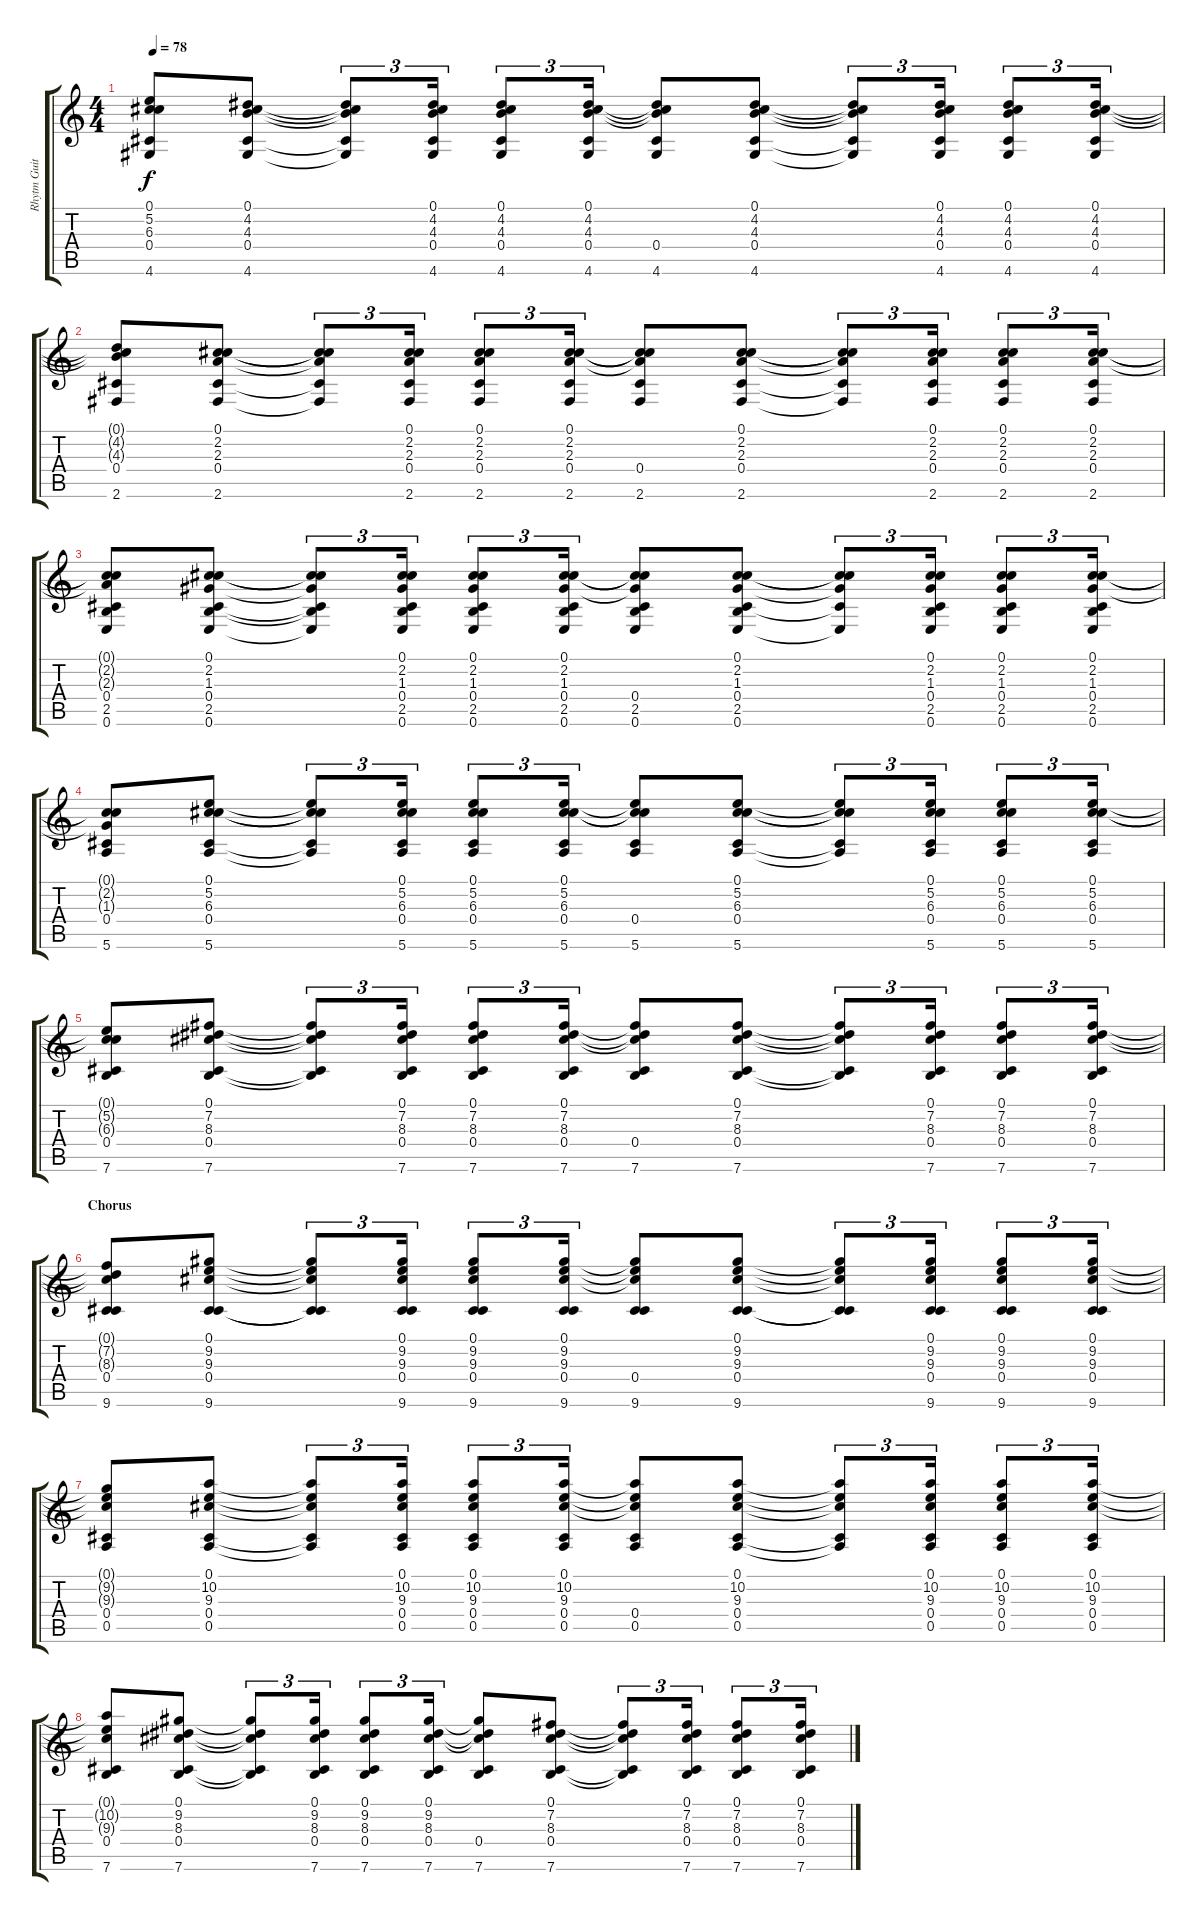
\track ("Rhytm Guitar" "Rhytm Guit") {instrument acousticguitarsteel}
\staff {score tabs}
\tuning (Db4 B3 G3 Db3 A2 E2) {hide}
\ts (4 4)
\tempo 78
\clef g2
\ks c
(0.1{t} 5.2{t} 6.3{t} 0.4 4.6).8{dy f} (0.1 4.2 4.3 0.4 4.6).8 (0.1{t} 4.2{t} 4.3{t} 0.4{t} 4.6{t}).8{tu (3 2)} (0.1 4.2 4.3 0.4 4.6).16{tu (3 2)} (0.1 4.2 4.3 0.4 4.6).8{tu (3 2)} (0.1 4.2 4.3 0.4 4.6).16{tu (3 2)} (0.1{t} 4.2{t} 4.3{t} 0.4 4.6).8 (0.1 4.2 4.3 0.4 4.6).8 (0.1{t} 4.2{t} 4.3{t} 0.4{t} 4.6{t}).8{tu (3 2)} (0.1 4.2 4.3 0.4 4.6).16{tu (3 2)} (0.1 4.2 4.3 0.4 4.6).8{tu (3 2)} (0.1 4.2 4.3 0.4 4.6).16{tu (3 2)} |
(0.1{t} 4.2{t} 4.3{t} 0.4 2.6).8 (0.1 2.2 2.3 0.4 2.6).8 (0.1{t} 2.2{t} 2.3{t} 0.4{t} 2.6{t}).8{tu (3 2)} (0.1 2.2 2.3 0.4 2.6).16{tu (3 2)} (0.1 2.2 2.3 0.4 2.6).8{tu (3 2)} (0.1 2.2 2.3 0.4 2.6).16{tu (3 2)} (0.1{t} 2.2{t} 2.3{t} 0.4 2.6).8 (0.1 2.2 2.3 0.4 2.6).8 (0.1{t} 2.2{t} 2.3{t} 0.4{t} 2.6{t}).8{tu (3 2)} (0.1 2.2 2.3 0.4 2.6).16{tu (3 2)} (0.1 2.2 2.3 0.4 2.6).8{tu (3 2)} (0.1 2.2 2.3 0.4 2.6).16{tu (3 2)} |
(0.1{t} 2.2{t} 2.3{t} 0.4 2.5 0.6).8 (0.1 2.2 1.3 0.4 2.5 0.6).8 (0.1{t} 2.2{t} 1.3{t} 0.4{t} 2.5{t} 0.6{t}).8{tu (3 2)} (0.1 2.2 1.3 0.4 2.5 0.6).16{tu (3 2)} (0.1 2.2 1.3 0.4 2.5 0.6).8{tu (3 2)} (0.1 2.2 1.3 0.4 2.5 0.6).16{tu (3 2)} (0.1{t} 2.2{t} 1.3{t} 0.4 2.5 0.6).8 (0.1 2.2 1.3 0.4 2.5 0.6).8 (0.1{t} 2.2{t} 1.3{t} 0.4{t} 0.6{t}).8{tu (3 2)} (0.1 2.2 1.3 0.4 2.5 0.6).16{tu (3 2)} (0.1 2.2 1.3 0.4 2.5 0.6).8{tu (3 2)} (0.1 2.2 1.3 0.4 2.5 0.6).16{tu (3 2)} |
(0.1{t} 2.2{t} 1.3{t} 0.4 5.6).8 (0.1 5.2 6.3 0.4 5.6).8 (0.1{t} 5.2{t} 6.3{t} 0.4{t} 5.6{t}).8{tu (3 2)} (0.1 5.2 6.3 0.4 5.6).16{tu (3 2)} (0.1 5.2 6.3 0.4 5.6).8{tu (3 2)} (0.1 5.2 6.3 0.4 5.6).16{tu (3 2)} (0.1{t} 5.2{t} 6.3{t} 0.4 5.6).8 (0.1 5.2 6.3 0.4 5.6).8 (0.1{t} 5.2{t} 6.3{t} 0.4{t} 5.6{t}).8{tu (3 2)} (0.1 5.2 6.3 0.4 5.6).16{tu (3 2)} (0.1 5.2 6.3 0.4 5.6).8{tu (3 2)} (0.1 5.2 6.3 0.4 5.6).16{tu (3 2)} |
(0.1{t} 5.2{t} 6.3{t} 0.4 7.6).8 (0.1 7.2 8.3 0.4 7.6).8 (0.1{t} 7.2{t} 8.3{t} 0.4{t} 7.6{t}).8{tu (3 2)} (0.1 7.2 8.3 0.4 7.6).16{tu (3 2)} (0.1 7.2 8.3 0.4 7.6).8{tu (3 2)} (0.1 7.2 8.3 0.4 7.6).16{tu (3 2)} (0.1{t} 7.2{t} 8.3{t} 0.4 7.6).8 (0.1 7.2 8.3 0.4 7.6).8 (0.1{t} 7.2{t} 8.3{t} 0.4{t} 7.6{t}).8{tu (3 2)} (0.1 7.2 8.3 0.4 7.6).16{tu (3 2)} (0.1 7.2 8.3 0.4 7.6).8{tu (3 2)} (0.1 7.2 8.3 0.4 7.6).16{tu (3 2)} |
\section ("" "Chorus")
(0.1{t} 7.2{t} 8.3{t} 0.4 9.6).8 (0.1 9.2 9.3 0.4 9.6).8 (0.1{t} 9.2{t} 9.3{t} 0.4{t} 9.6{t}).8{tu (3 2)} (0.1 9.2 9.3 0.4 9.6).16{tu (3 2)} (0.1 9.2 9.3 0.4 9.6).8{tu (3 2)} (0.1 9.2 9.3 0.4 9.6).16{tu (3 2)} (0.1{t} 9.2{t} 9.3{t} 0.4 9.6).8 (0.1 9.2 9.3 0.4 9.6).8 (0.1{t} 9.2{t} 9.3{t} 0.4{t} 9.6{t}).8{tu (3 2)} (0.1 9.2 9.3 0.4 9.6).16{tu (3 2)} (0.1 9.2 9.3 0.4 9.6).8{tu (3 2)} (0.1 9.2 9.3 0.4 9.6).16{tu (3 2)} |
(0.1{t} 9.2{t} 9.3{t} 0.4 0.5).8 (0.1 10.2 9.3 0.4 0.5).8 (0.1{t} 10.2{t} 9.3{t} 0.4{t} 0.5{t}).8{tu (3 2)} (0.1 10.2 9.3 0.4 0.5).16{tu (3 2)} (0.1 10.2 9.3 0.4 0.5).8{tu (3 2)} (0.1 10.2 9.3 0.4 0.5).16{tu (3 2)} (0.1{t} 10.2{t} 9.3{t} 0.4 0.5).8 (0.1 10.2 9.3 0.4 0.5).8 (0.1{t} 10.2{t} 9.3{t} 0.4{t} 0.5{t}).8{tu (3 2)} (0.1 10.2 9.3 0.4 0.5).16{tu (3 2)} (0.1 10.2 9.3 0.4 0.5).8{tu (3 2)} (0.1 10.2 9.3 0.4 0.5).16{tu (3 2)} |
(0.1{t} 10.2{t} 9.3{t} 0.4 7.6).8 (0.1 9.2 8.3 0.4 7.6).8 (0.1{t} 9.2{t} 8.3{t} 0.4{t} 7.6{t}).8{tu (3 2)} (0.1 9.2 8.3 0.4 7.6).16{tu (3 2)} (0.1 9.2 8.3 0.4 7.6).8{tu (3 2)} (0.1 9.2 8.3 0.4 7.6).16{tu (3 2)} (0.1{t} 9.2{t} 8.3{t} 0.4 7.6).8 (0.1 7.2 8.3 0.4 7.6).8 (0.1{t} 7.2{t} 8.3{t} 0.4{t} 7.6{t}).8{tu (3 2)} (0.1 7.2 8.3 0.4 7.6).16{tu (3 2)} (0.1 7.2 8.3 0.4 7.6).8{tu (3 2)} (0.1 7.2 8.3 0.4 7.6).16{tu (3 2)}
